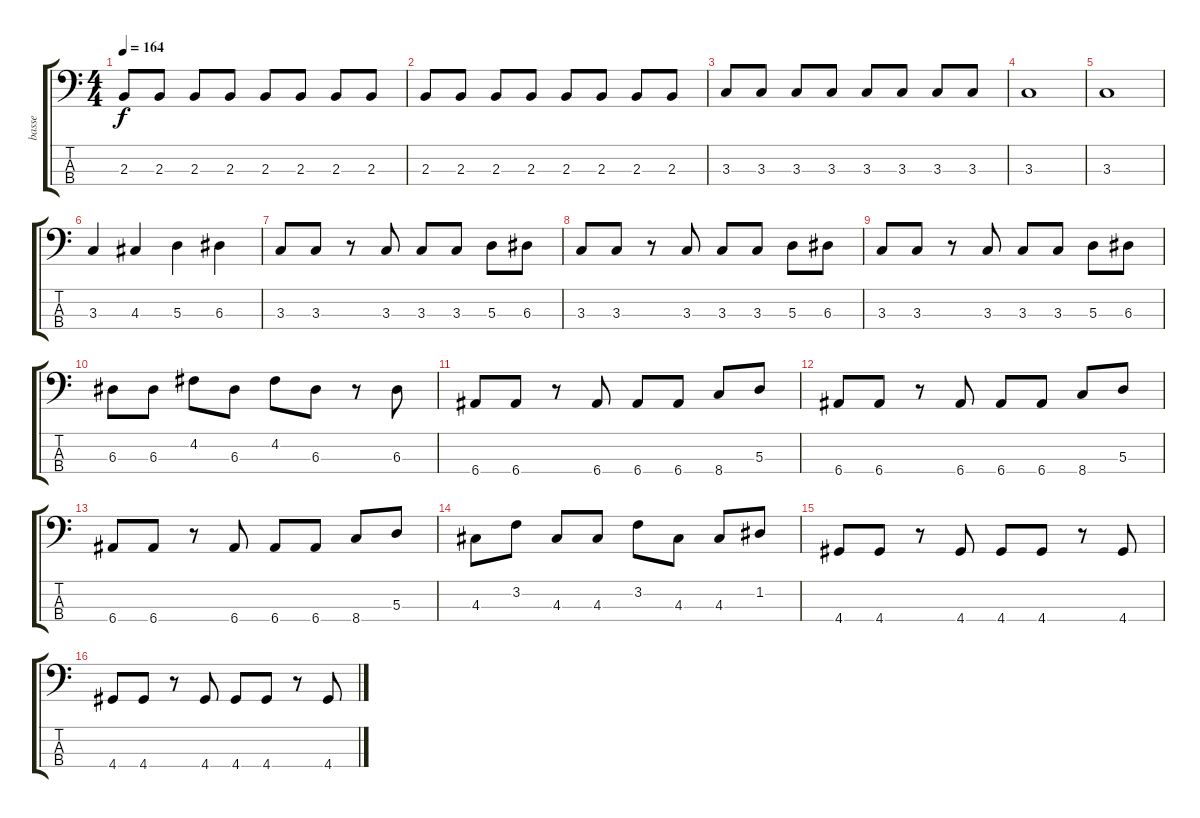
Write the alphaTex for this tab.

\track ("basse" "basse") {instrument electricbasspick}
\staff {score tabs}
\tuning (G2 D2 A1 E1) {hide}
\ts (4 4)
\tempo 164
\clef f4
\ks c
2.3.8{dy f} 2.3.8 2.3.8 2.3.8 2.3.8 2.3.8 2.3.8 2.3.8 |
2.3.8 2.3.8 2.3.8 2.3.8 2.3.8 2.3.8 2.3.8 2.3.8 |
3.3.8 3.3.8 3.3.8 3.3.8 3.3.8 3.3.8 3.3.8 3.3.8 |
3.3.1 |
3.3.1 |
3.3.4 4.3.4 5.3.4 6.3.4 |
3.3.8 3.3.8 r.8 3.3.8 3.3.8 3.3.8 5.3.8 6.3.8 |
3.3.8 3.3.8 r.8 3.3.8 3.3.8 3.3.8 5.3.8 6.3.8 |
3.3.8 3.3.8 r.8 3.3.8 3.3.8 3.3.8 5.3.8 6.3.8 |
6.3.8 6.3.8 4.2.8 6.3.8 4.2.8 6.3.8 r.8 6.3.8 |
6.4.8 6.4.8 r.8 6.4.8 6.4.8 6.4.8 8.4.8 5.3.8 |
6.4.8 6.4.8 r.8 6.4.8 6.4.8 6.4.8 8.4.8 5.3.8 |
6.4.8 6.4.8 r.8 6.4.8 6.4.8 6.4.8 8.4.8 5.3.8 |
4.3.8 3.2.8 4.3.8 4.3.8 3.2.8 4.3.8 4.3.8 1.2.8 |
4.4.8 4.4.8 r.8 4.4.8 4.4.8 4.4.8 r.8 4.4.8 |
4.4.8 4.4.8 r.8 4.4.8 4.4.8 4.4.8 r.8 4.4.8
